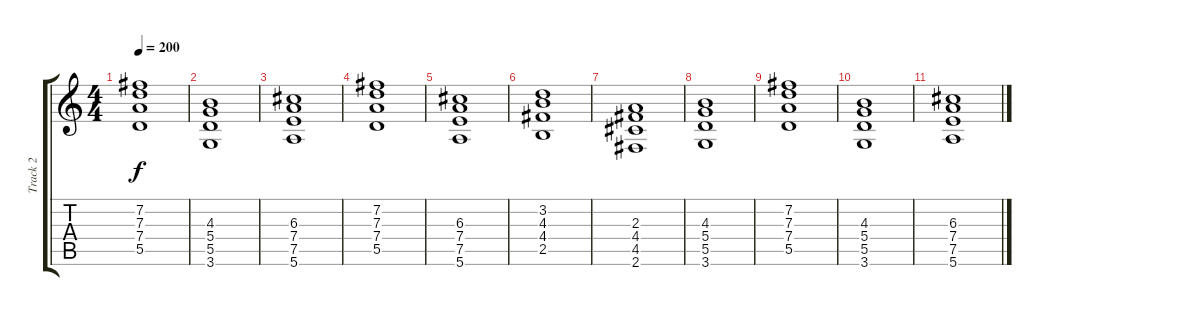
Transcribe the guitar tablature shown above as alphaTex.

\track ("Track 2" "Track 2") {instrument electricguitarclean}
\staff {score tabs}
\tuning (E4 B3 G3 D3 A2 E2) {hide}
\ts (4 4)
\tempo 200
\clef g2
\ks c
(7.2 7.3 7.4 5.5).1{dy f} |
(4.3 5.4 5.5 3.6).1 |
(6.3 7.4 7.5 5.6).1 |
(7.2 7.3 7.4 5.5).1 |
(6.3 7.4 7.5 5.6).1 |
(3.2 4.3 4.4 2.5).1 |
(2.3 4.4 4.5 2.6).1 |
(4.3 5.4 5.5 3.6).1 |
(7.2 7.3 7.4 5.5).1 |
(4.3 5.4 5.5 3.6).1 |
(6.3 7.4 7.5 5.6).1
